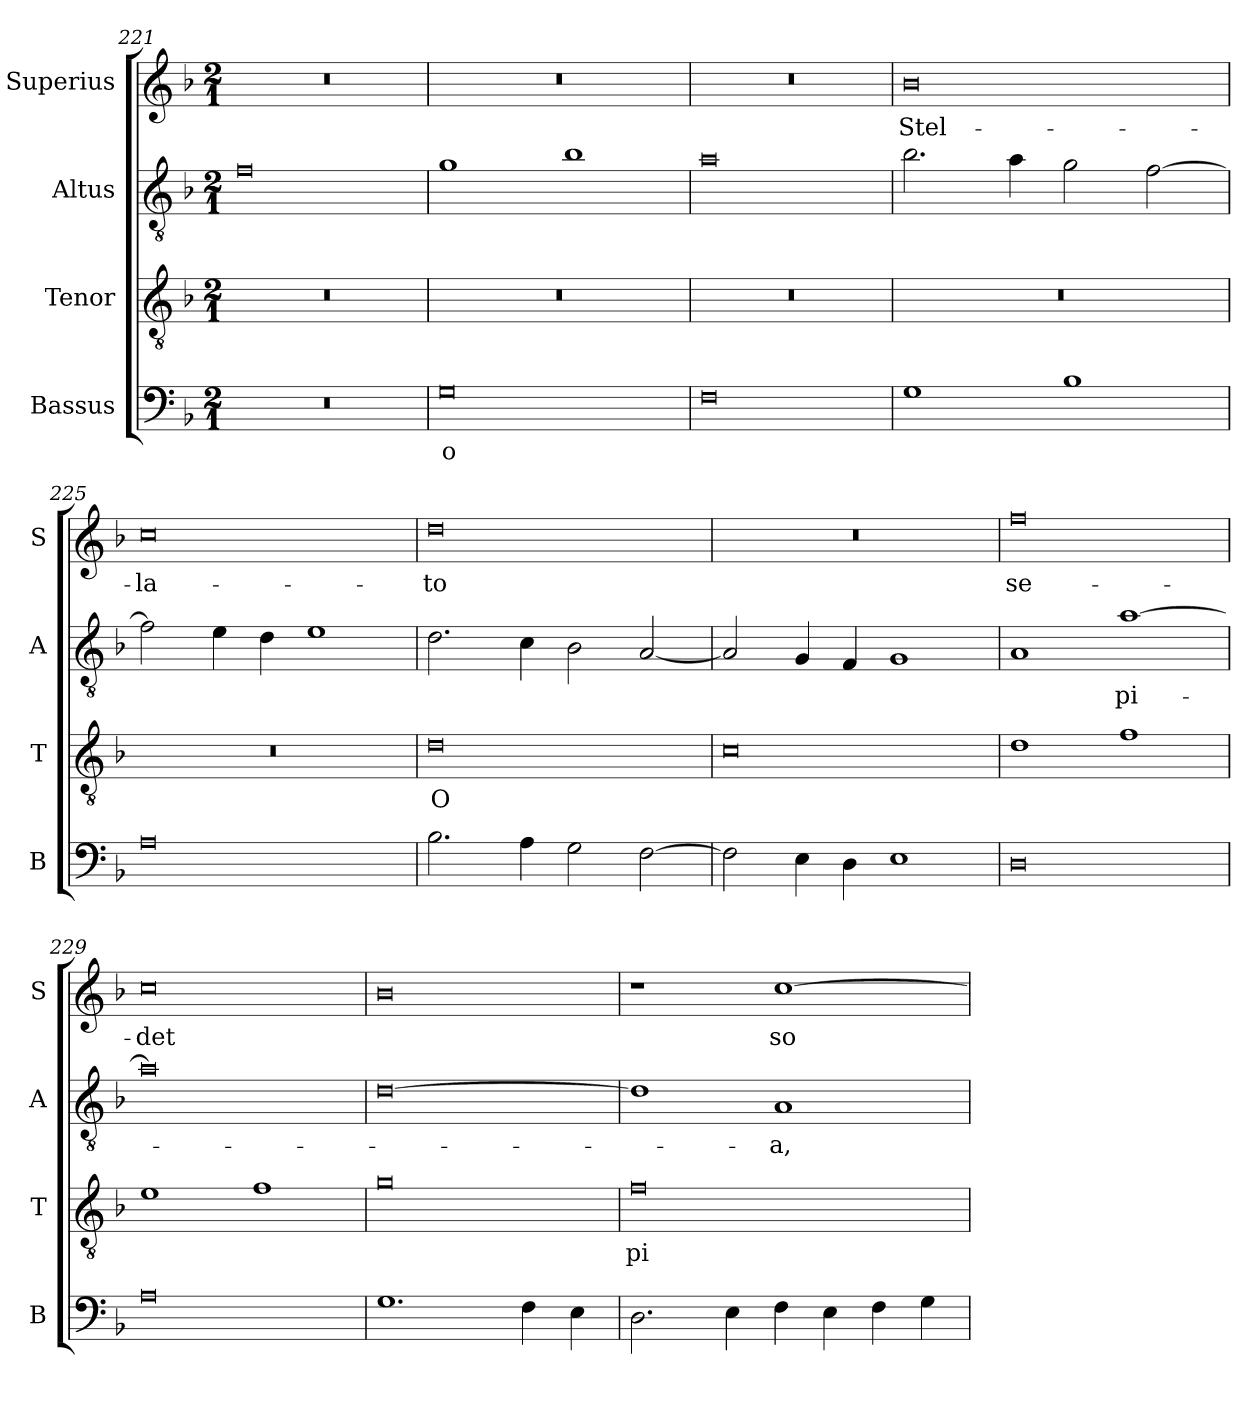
**kern	**text	**kern	**text	**kern	**text	**kern	**text
*part4	*part4	*part3	*part3	*part2	*part2	*part1	*part1
*staff4	*staff4	*staff3	*staff3	*staff2	*staff2	*staff1	*staff1
*I"Bassus	*	*I"Tenor	*	*I"Altus	*	*I"Superius	*
*I'B	*	*I'T	*	*I'A	*	*I'S	*
*clefF4	*	*clefGv2	*	*clefGv2	*	*clefG2	*
*k[b-]	*	*k[b-]	*	*k[b-]	*	*k[b-]	*
*F:	*	*F:	*	*F:	*	*F:	*
*M2/1	*	*M2/1	*	*M2/1	*	*M2/1	*
=221	=221	=221	=221	=221	=221	=221	=221
0r	.	0r	.	0f	.	0r	.
=222	=222	=222	=222	=222	=222	=222	=222
0G	o	0r	.	1g	.	0r	.
.	.	.	.	1b-	.	.	.
=223	=223	=223	=223	=223	=223	=223	=223
0F	.	0r	.	0a	.	0r	.
=224	=224	=224	=224	=224	=224	=224	=224
1G	.	0r	.	2.b-	.	0b-	Stel-
.	.	.	.	4a	.	.	.
1B-	.	.	.	2g	.	.	.
.	.	.	.	[2f	.	.	.
=225	=225	=225	=225	=225	=225	=225	=225
0A	.	0r	.	2f]	.	0cc	-la-
.	.	.	.	4e	.	.	.
.	.	.	.	4d	.	.	.
.	.	.	.	1e	.	.	.
=226	=226	=226	=226	=226	=226	=226	=226
2.B-	.	0d	O	2.d	.	0dd	-to
4A	.	.	.	4c	.	.	.
2G	.	.	.	2B-	.	.	.
[2F	.	.	.	[2A	.	.	.
=227	=227	=227	=227	=227	=227	=227	=227
2F]	.	0c	.	2A]	.	0r	.
4E	.	.	.	4G	.	.	.
4D	.	.	.	4F	.	.	.
1E	.	.	.	1G	.	.	.
=228	=228	=228	=228	=228	=228	=228	=228
0D	.	1d	.	1A	.	0ff	se-
.	.	1f	.	[1a	pi-	.	.
=229	=229	=229	=229	=229	=229	=229	=229
0A	.	1e	.	0a]	.	0cc	-det
.	.	1f	.	.	.	.	.
=230	=230	=230	=230	=230	=230	=230	=230
1.G	.	0g	.	[0d	.	0b-	.
4F	.	.	.	.	.	.	.
4E	.	.	.	.	.	.	.
=231	=231	=231	=231	=231	=231	=231	=231
2.D	.	0f	pi-	1d]	.	1r	.
4E	.	.	.	.	.	.	.
4F	.	.	.	1A	-a,	[1cc	so-
4E	.	.	.	.	.	.	.
4F	.	.	.	.	.	.	.
4G	.	.	.	.	.	.	.
=	=	=	=	=	=	=	=
*-	*-	*-	*-	*-	*-	*-	*-
